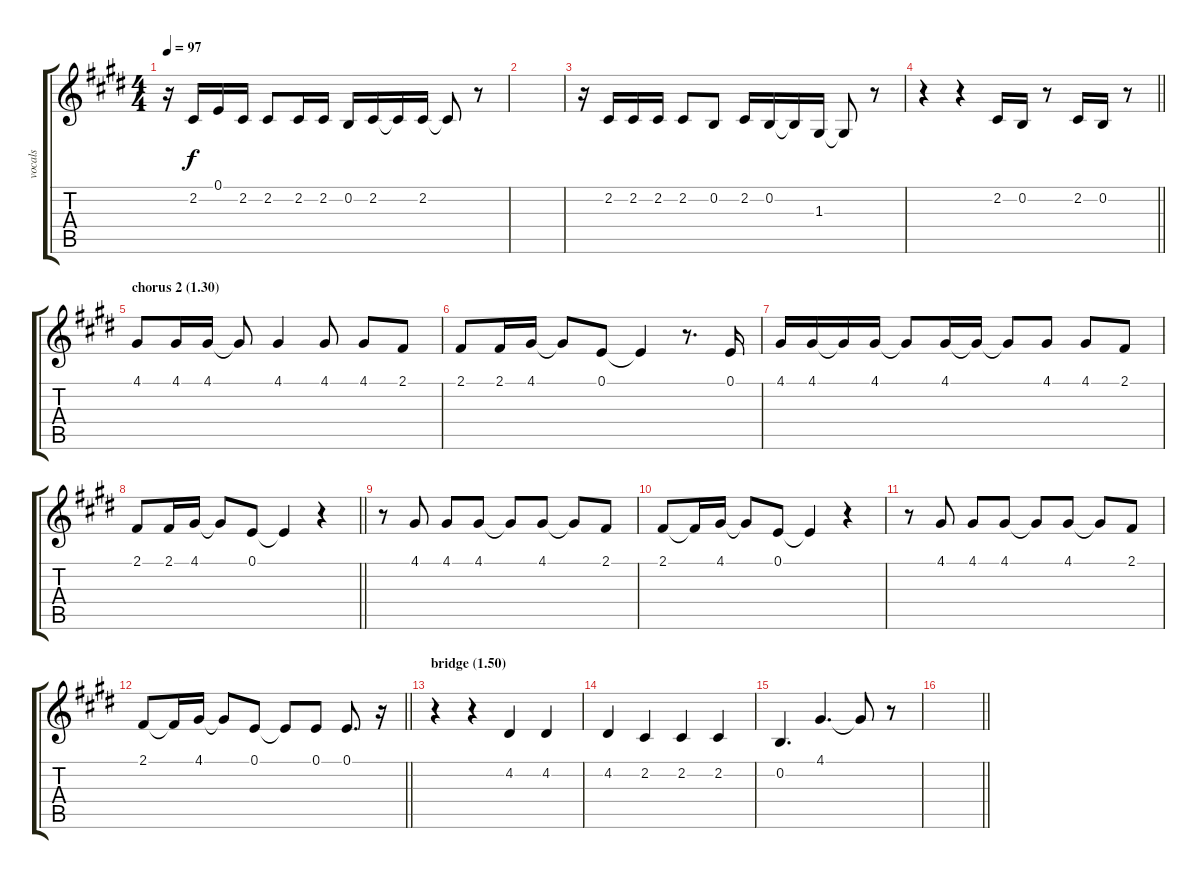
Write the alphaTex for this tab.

\track ("vocals" "vocals") {instrument clarinet}
\staff {score tabs}
\tuning (E4 B3 G3 D3 A2 E2) {hide}
\ts (4 4)
\tempo 97
\clef g2
\ks e
r.16{dy f} 2.2.16 0.1.16 2.2.16 2.2.8 2.2.16 2.2.16 0.2.16 2.2.16 2.2{t}.16 2.2.16 2.2{t}.8 r.8 |
|
r.16 2.2.16 2.2.16 2.2.16 2.2.8 0.2.8 2.2.16 0.2.16 0.2{t}.16 1.3.16 1.3{t}.8 r.8 |
\barLineRight lightlight
r.4 r.4 2.2.16 0.2.16 r.8 2.2.16 0.2.16 r.8 |
\section ("" "chorus 2 (1.30)")
4.1.8 4.1.16 4.1.16 4.1{t}.8 4.1.4 4.1.8 4.1.8 2.1.8 |
2.1.8 2.1.16 4.1.16 4.1{t}.8 0.1.8 0.1{t}.4 r.8{d} 0.1.16 |
4.1.16 4.1.16 4.1{t}.16 4.1.16 4.1{t}.8 4.1.16 4.1{t}.16 4.1{t}.8 4.1.8 4.1.8 2.1.8 |
\barLineRight lightlight
2.1.8 2.1.16 4.1.16 4.1{t}.8 0.1.8 0.1{t}.4 r.4 |
r.8 4.1.8 4.1.8 4.1.8 4.1{t}.8 4.1.8 4.1{t}.8 2.1.8 |
2.1.8 2.1{t}.16 4.1.16 4.1{t}.8 0.1.8 0.1{t}.4 r.4 |
r.8 4.1.8 4.1.8 4.1.8 4.1{t}.8 4.1.8 4.1{t}.8 2.1.8 |
\barLineRight lightlight
2.1.8 2.1{t}.16 4.1.16 4.1{t}.8 0.1.8 0.1{t}.8 0.1.8 0.1.8{d} r.16 |
\section ("" "bridge (1.50)")
r.4 r.4 4.2.4 4.2.4 |
4.2.4 2.2.4 2.2.4 2.2.4 |
0.2.4{d} 4.1.4{d} 4.1{t}.8 r.8 |
\barLineRight lightlight
